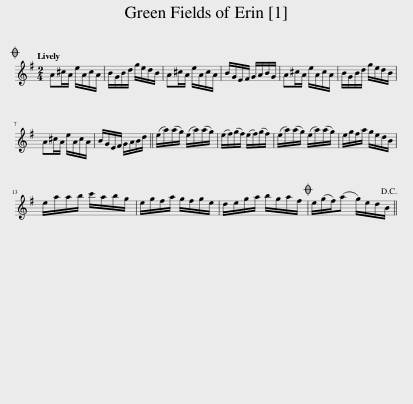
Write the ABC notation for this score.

X:1
L:1/8
Q:1/4=120
M:2/4
I:linebreak $
K:G
V:1 treble
V:1
O A^c/A/ e/A/c/A/ | B/G/B/d/ g/e/d/B/ | A^c/A/ e/A/c/A/ | B/G/E/F/ G/A/B/G/ | A^c/A/ e/A/c/A/ | %5
 B/G/B/d/ g/e/d/B/ |$ A^c/A/ e/A/c/A/ | B/G/E/F/ G/A/B/d/ || (e/a/)(a/g/) (e/a/)(a/g/) | (e/f/)(g/f/) (e/f/)(g/f/) | %10
 (e/a/)(a/g/) (e/a/)(a/g/) | e/g/f/a/ g/e/d/B/ |$ e/a/a/b/ c'/a/b/g/ | e/g/f/a/ g/f/g/e/ | d/e/g/a/ b/g/a/f/ | %15
O e/(g/f/)(a g/)e/d/B/!D.C.! || %16
